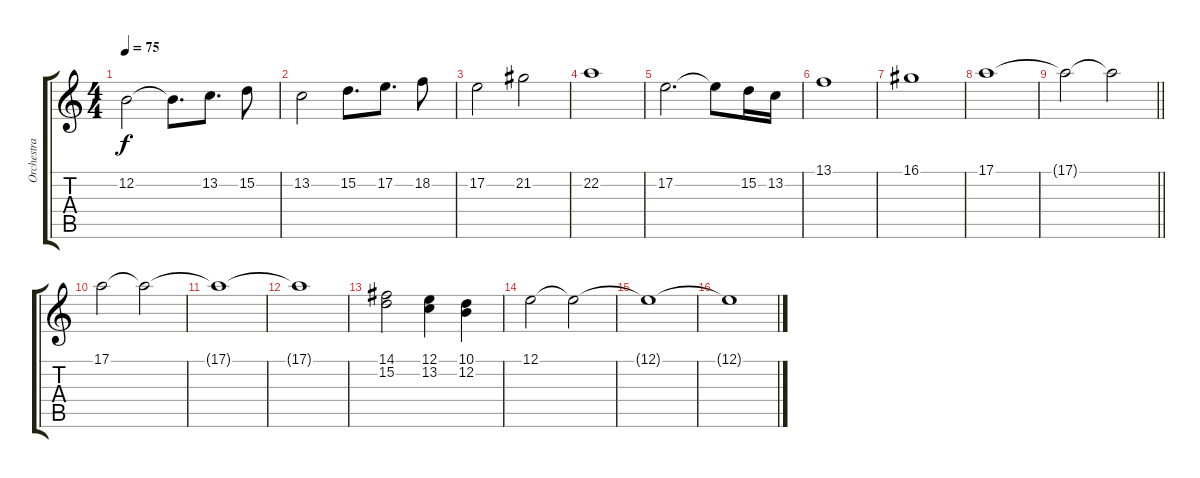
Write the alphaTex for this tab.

\track ("Orchestra" "Orchestra") {instrument stringensemble2}
\staff {score tabs}
\tuning (E4 B3 G3 D3 A2 E2) {hide}
\ts (4 4)
\tempo 75
\clef g2
\ks c
12.2.2{dy f} 12.2{t}.8{d} 13.2.8{d} 15.2.8 |
13.2.2 15.2.8{d} 17.2.8{d} 18.2.8 |
17.2.2 21.2.2 |
22.2.1 |
17.2.2{d} 17.2{t}.8 15.2.16 13.2.16 |
13.1.1 |
16.1.1 |
17.1.1{volume 5} |
\barLineRight lightlight
17.1{t}.2 17.1{t}.2{volume 14} |
\section ("" "")
17.1.2{volume 7} 17.1{t}.2{volume 2} |
17.1{t}.1 |
17.1{t}.1 |
(14.1 15.2).2{volume 7} (12.1 13.2).4 (10.1 12.2).4 |
12.1.2{volume 7} 12.1{t}.2{volume 2} |
12.1{t}.1 |
12.1{t}.1
